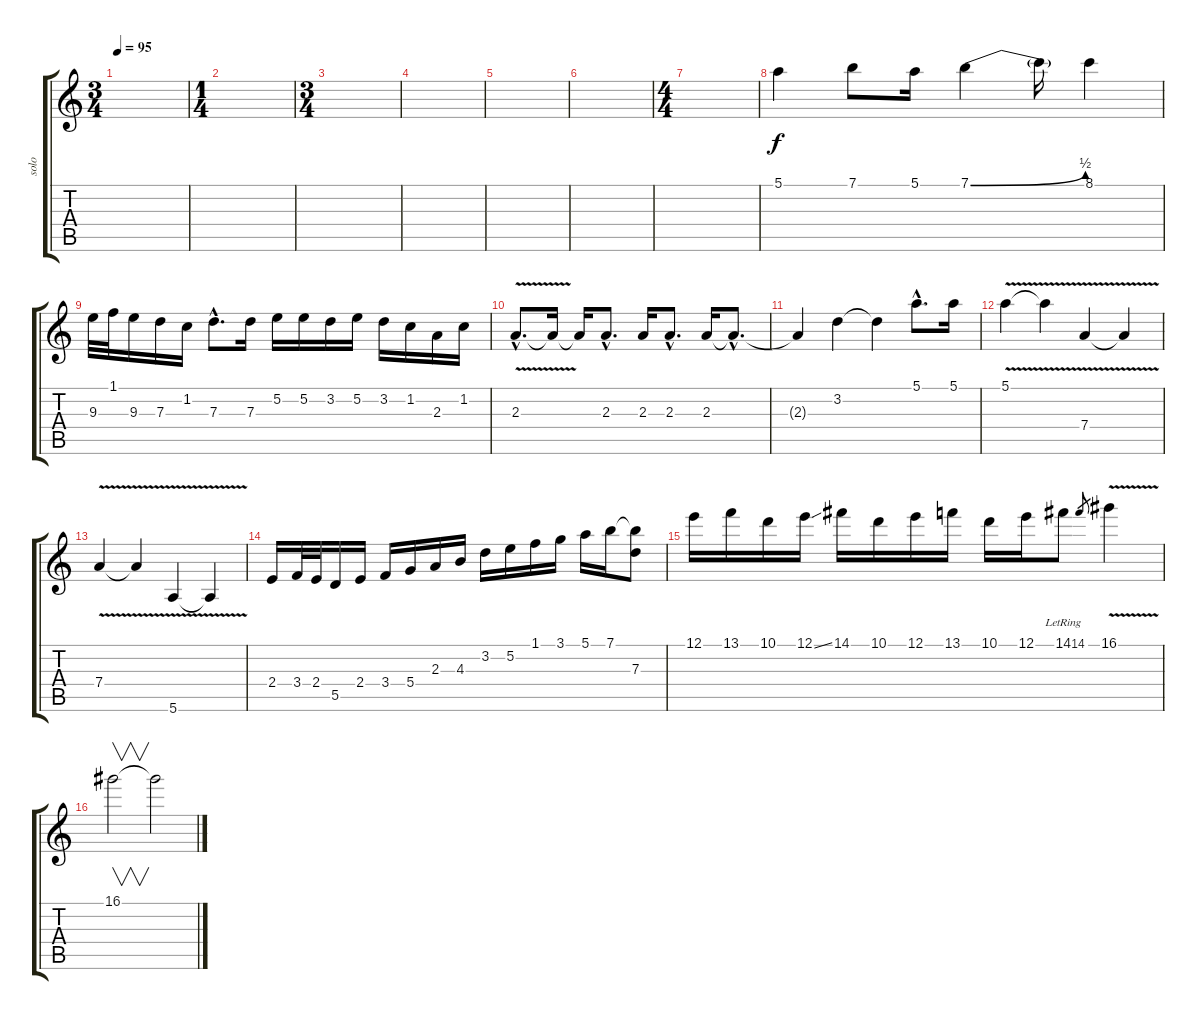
\track ("solo" "solo") {instrument overdrivenguitar}
\staff {score tabs}
\tuning (E4 B3 G3 D3 A2 E2) {hide}
\ts (3 4)
\tempo 95
\clef g2
\ks c
|
\ts (1 4)
|
\ts (3 4)
|
|
|
|
\ts (4 4)
|
5.1.4{instrument overdrivenguitar} 7.1.8 5.1.16 7.1{be (bend 0 0 60 2)}.4 7.1{t}.16 8.1.4 |
9.3.32 1.1.32 9.3.16 7.3.16 1.2.16 7.3{hac}.8{d} 7.3.16 5.2.16 5.2.16 3.2.16 5.2.16 3.2.16 1.2.16 2.3.16 1.2.16 |
2.3{v hac}.8{d} 2.3{t}.16 2.3{t}.16 2.3{hac}.8{d} 2.3.16 2.3{hac}.8{d} 2.3.16 2.3{hac t}.8{d} |
2.3{t}.4 3.2.4 3.2{t}.4 5.1{hac}.8{d} 5.1.16 |
5.1{v}.4 5.1{t}.4 7.4{v}.4 7.4{t}.4 |
7.4{v}.4 7.4{t}.4 5.6{v}.4 5.6{t}.4 |
2.4.16 3.4.32 2.4.32 5.5.16 2.4.16 3.4.16 5.4.16 2.3.16 4.3.16 3.2.16 5.2.16 1.1.16 3.1.16 5.1.16 7.1.16 (7.1{t} 7.3).8 |
12.1.16 13.1.16 10.1.16 12.1{ss}.16 14.1.16 10.1.16 12.1.16 13.1.16 10.1.16 12.1.16 14.1{lr}.8 14.1.8{gr} 16.1{v}.4 |
16.1.2{v} 16.1{t}.2
